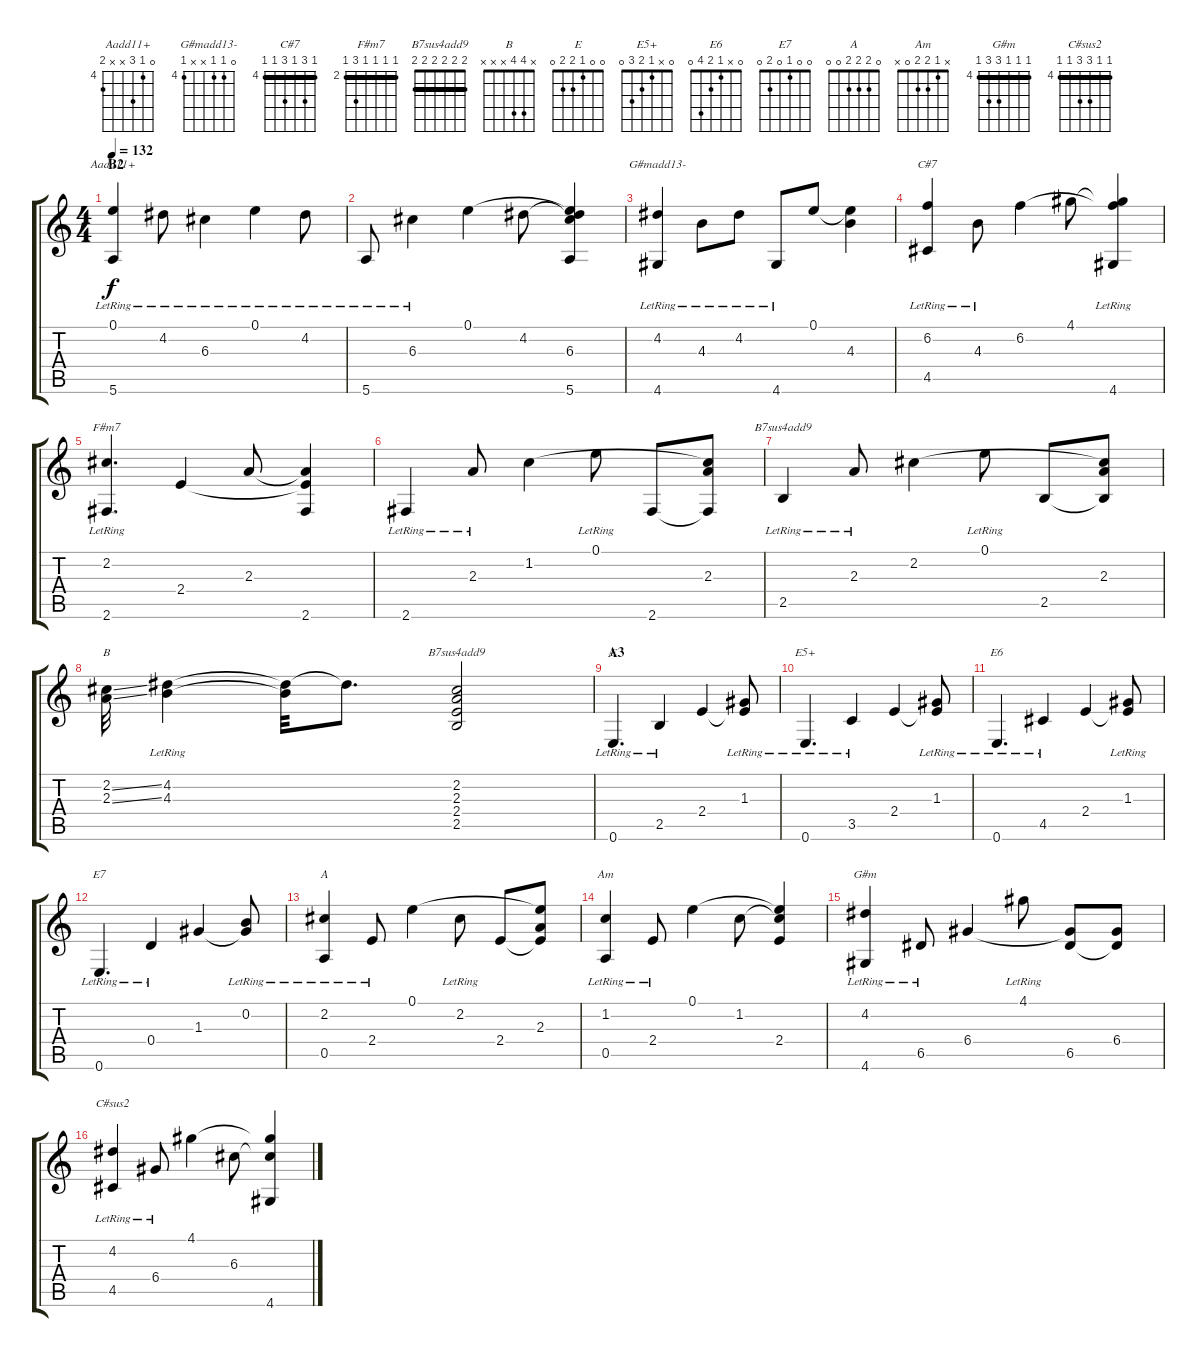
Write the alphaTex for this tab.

\track "" {instrument acousticguitarnylon}
\staff {score tabs}
\tuning (E4 B3 G3 D3 A2 E2) {hide}
\chord ("Aadd11+" 0 4 6 x x 5) {firstfret 4}
\chord ("G#madd13-" 0 4 4 x x 4) {firstfret 4}
\chord ("C#7" 4 6 4 6 4 4) {firstfret 4 barre 4}
\chord ("F#m7" 2 2 2 2 4 2) {firstfret 2 barre 2}
\chord ("B7sus4add9" 0 2 2 x 2 x)
\chord ("B" x 4 4 x x x)
\chord ("B7sus4add9" 2 2 2 2 2 2) {barre 2}
\chord ("E" 0 0 1 2 2 0)
\chord ("E5+" 0 x 1 2 3 0)
\chord ("E6" 0 x 1 2 4 0)
\chord ("E7" 0 0 1 0 2 0)
\chord ("A" 0 2 2 2 0 0)
\chord ("Am" x 1 2 2 0 x)
\chord ("G#m" 4 4 4 6 6 4) {firstfret 4 barre 4}
\chord ("C#sus2" 4 4 6 6 4 4) {firstfret 4 barre 4}
\ts (4 4)
\section ("" "B2")
\tempo 132
\clef g2
\ks c
(0.1{lr} 5.6{lr}).4{ch "Aadd11+" dy f} 4.2{lr}.8 6.3{lr}.4 0.1{lr}.4 4.2{lr}.8 |
5.6{lr}.8 6.3{lr}.4 0.1.4 4.2.8 (0.1{t} 4.2{t} 6.3 5.6).4 |
(4.2{lr} 4.6{lr}).4{ch "G#madd13-"} 4.3{lr}.8 4.2{lr}.8 4.6{lr}.8 0.1.8 (0.1{t} 4.3).4 |
(6.2{lr} 4.5{lr}).4{ch "C#7"} 4.3{lr}.8 6.2.4 4.1.8 (4.1{t} 6.2{t} 4.6{lr}).4 |
(2.2{lr} 2.6{lr}).4{d ch "F#m7"} 2.4.4 2.3.8 (2.3{t} 2.4{t} 2.6).4 |
2.6{lr}.4 2.3{lr}.8 1.2.4 0.1{lr}.8 2.6.8 (1.2{t} 2.3 2.6{t}).8 |
2.5{lr}.4{ch "B7sus4add9"} 2.3{lr}.8 2.2.4 0.1{lr}.8 2.5.8 (2.2{t} 2.3 2.5{t}).8 |
(2.2{ss} 2.3{ss}).32{ch "B"} (4.2{lr} 4.3{lr}).4 (4.2{t} 4.3{t}).32 4.2{t}.8{d} (2.2 2.3 2.4 2.5).2{ch "B7sus4add9"} |
\section ("" "A3")
0.6{lr}.4{d ch "E"} 2.5{lr}.4 2.4.4 (1.3{lr} 2.4{t}).8 |
0.6{lr}.4{d ch "E5+"} 3.5{lr}.4 2.4.4 (1.3{lr} 2.4{t}).8 |
0.6{lr}.4{d ch "E6"} 4.5{lr}.4 2.4.4 (1.3{lr} 2.4{t}).8 |
0.6{lr}.4{d ch "E7"} 0.4{lr}.4 1.3.4 (0.2{lr} 1.3{t}).8 |
(2.2{lr} 0.5{lr}).4{ch "A"} 2.4{lr}.8 0.1.4 2.2{lr}.8 2.4.8 (0.1{t} 2.3 2.4{t}).8 |
(1.2{lr} 0.5{lr}).4{ch "Am"} 2.4{lr}.8 0.1.4 1.2.8 (0.1{t} 1.2{t} 2.4).4 |
(4.2{lr} 4.6{lr}).4{ch "G#m"} 6.5{lr}.8 6.4.4 4.1{lr}.8 (6.4{t} 6.5).8 (6.4 6.5{t}).8 |
(4.2{lr} 4.5{lr}).4{ch "C#sus2"} 6.4{lr}.8 4.1.4 6.3.8 (4.1{t} 6.3{t} 4.6).4
